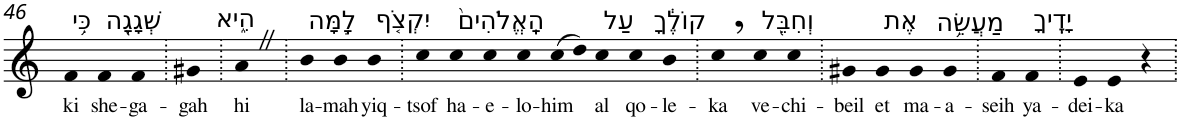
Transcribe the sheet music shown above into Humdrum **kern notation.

**kern	**text
*part1	*part1
*staff1	*staff1
*I"Piano	*
*I'Pno	*
!!LO:PB:g=z
*clefG2	*
*k[]	*
=46	=46
!LO:TX:a:t=כִּ֥י	!
!	!LO:LY:b
4f	ki
!LO:TX:a:t=שְׁגָגָ֖ה	!
!	!LO:LY:b
4f	she-
!	!LO:LY:b
4f	-ga-
=47.	=47.
!	!LO:LY:b
4g#X	-gah
=48.	=48.
!LO:TX:a:t=הִ֑יא	!
!	!LO:LY:b
4aZ	hi
=49.	=49.
!LO:TX:a:t=לָ֣מָּה	!
!	!LO:LY:b
4b	la-
!	!LO:LY:b
4b	-mah
!LO:TX:a:t=יִקְצֹ֤ף	!
!	!LO:LY:b
4b	yiq-
=50.	=50.
!	!LO:LY:b
4cc	-tsof
!LO:TX:a:t=הָֽאֱלֹהִים֙	!
!	!LO:LY:b
4cc	ha-
!	!LO:LY:b
4cc	-e-
!	!LO:LY:b
4cc	-lo-
!	!LO:LY:b
(>8cc	-him
8dd)	.
!LO:TX:a:t=עַל	!
!	!LO:LY:b
4cc	al
!LO:TX:a:t=קוֹלֶ֔ךָ	!
!	!LO:LY:b
4cc	qo-
!	!LO:LY:b
4b	-le-
=51.	=51.
!	!LO:LY:b
4cc,	-ka
!LO:TX:a:t=וְחִבֵּ֖ל	!
!	!LO:LY:b
4cc	ve-
!	!LO:LY:b
4cc	-chi-
=52.	=52.
!	!LO:LY:b
4g#X	-beil
!LO:TX:a:t=אֶת	!
!	!LO:LY:b
4g#	et
!LO:TX:a:t=מַעֲשֵׂ֥ה	!
!	!LO:LY:b
4g#	ma-
!	!LO:LY:b
4g#	-a-
=53.	=53.
!	!LO:LY:b
4f	-seih
!LO:TX:a:t=יָדֶֽיךָ	!
!	!LO:LY:b
4f	ya-
=54.	=54.
!	!LO:LY:b
4e	-dei-
!	!LO:LY:b
4e	-ka
4r	.
=.	=.
*-	*-
